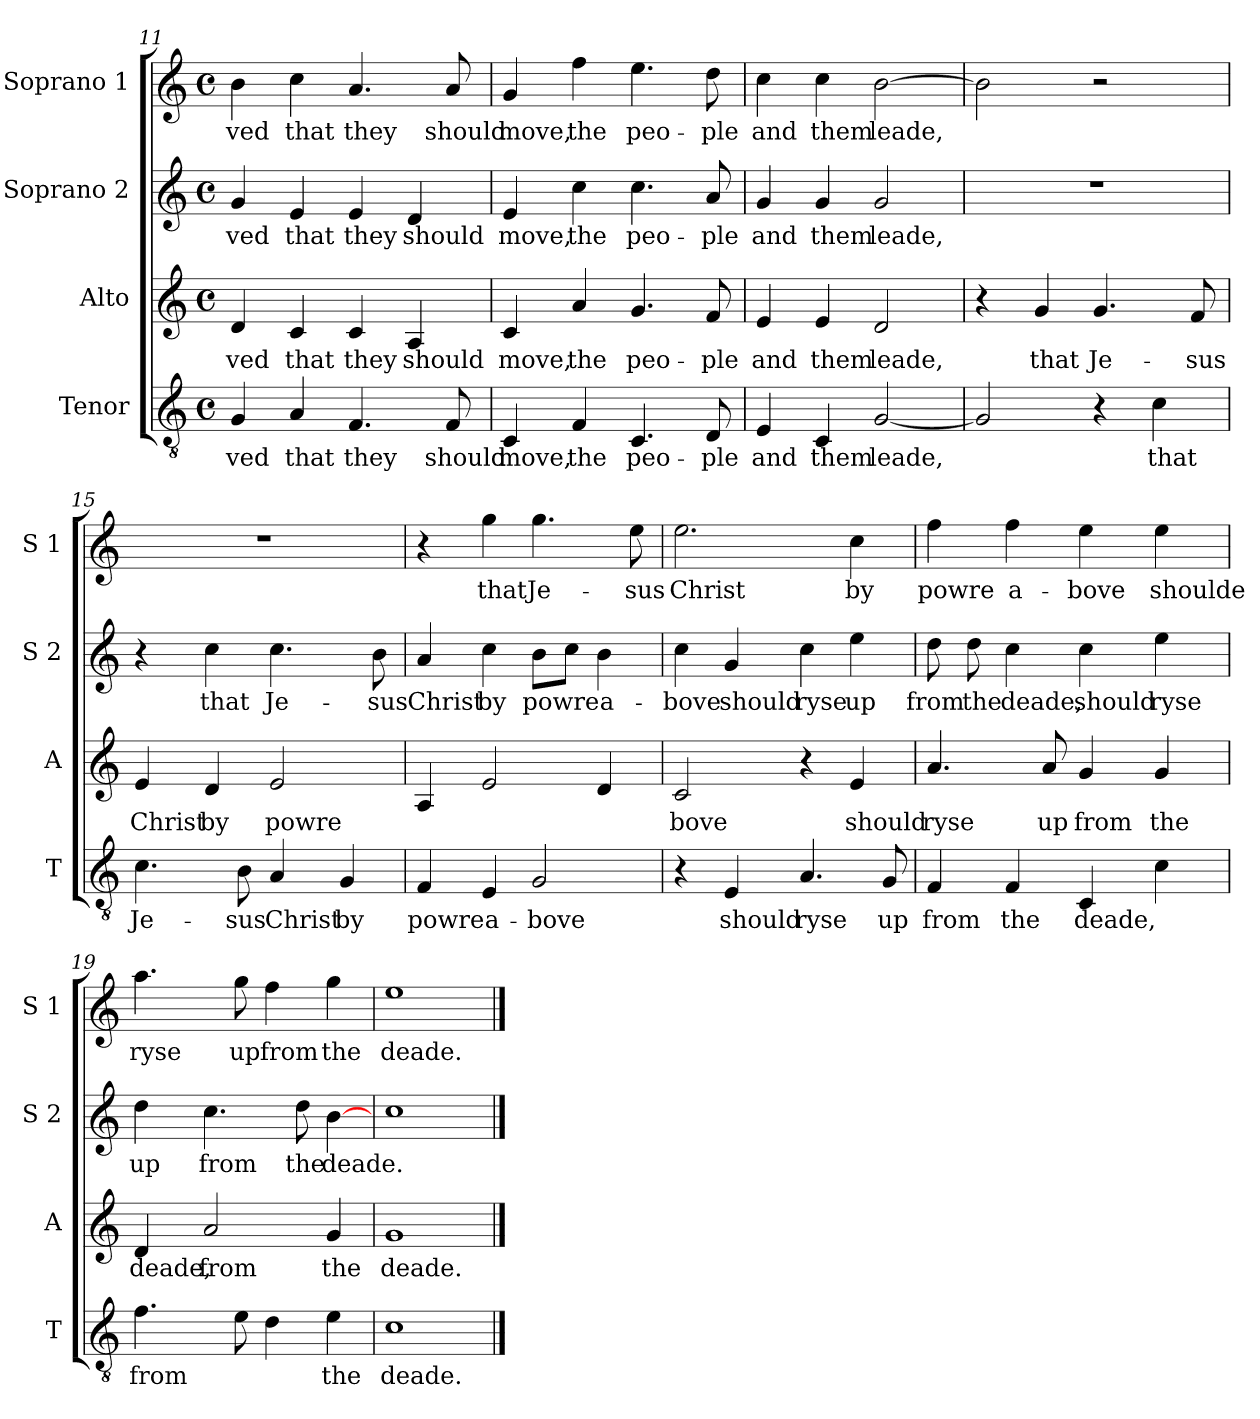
**kern	**text	**kern	**text	**kern	**text	**kern	**text
*part4	*part4	*part3	*part3	*part2	*part2	*part1	*part1
*staff4	*staff4	*staff3	*staff3	*staff2	*staff2	*staff1	*staff1
*I"Tenor	*	*I"Alto	*	*I"Soprano 2	*	*I"Soprano 1	*
*I'T	*	*I'A	*	*I'S 2	*	*I'S 1	*
*clefGv2	*	*clefG2	*	*clefG2	*	*clefG2	*
*k[]	*	*k[]	*	*k[]	*	*k[]	*
*C:	*	*C:	*	*C:	*	*C:	*
*M4/4	*	*M4/4	*	*M4/4	*	*M4/4	*
*met(c)	*	*met(c)	*	*met(c)	*	*met(c)	*
=11	=11	=11	=11	=11	=11	=11	=11
!	!LO:LY:b	!	!LO:LY:b	!	!LO:LY:b	!	!LO:LY:b
4G/	-ved	4d/	-ved	4g/	-ved	4b\	-ved
!	!LO:LY:b	!	!LO:LY:b	!	!LO:LY:b	!	!LO:LY:b
4A/	that	4c/	that	4e/	that	4cc\	that
!	!LO:LY:b	!	!LO:LY:b	!	!LO:LY:b	!	!LO:LY:b
4.F/	they	4c/	they	4e/	they	4.a/	they
!	!	!	!LO:LY:b	!	!LO:LY:b	!	!
.	.	4A/	should	4d/	should	.	.
!	!LO:LY:b	!	!	!	!	!	!LO:LY:b
8F/	should	.	.	.	.	8a/	should
=12	=12	=12	=12	=12	=12	=12	=12
!	!LO:LY:b	!	!LO:LY:b	!	!LO:LY:b	!	!LO:LY:b
4C/	move,	4c/	move,	4e/	move,	4g/	move,
!	!LO:LY:b	!	!LO:LY:b	!	!LO:LY:b	!	!LO:LY:b
4F/	the	4a/	the	4cc\	the	4ff\	the
!	!LO:LY:b	!	!LO:LY:b	!	!LO:LY:b	!	!LO:LY:b
4.C/	peo-	4.g/	peo-	4.cc\	peo-	4.ee\	peo-
!	!LO:LY:b	!	!LO:LY:b	!	!LO:LY:b	!	!LO:LY:b
8D/	-ple	8f/	-ple	8a/	-ple	8dd\	-ple
!!LO:PB:g=z
=13	=13	=13	=13	=13	=13	=13	=13
!	!LO:LY:b	!	!LO:LY:b	!	!LO:LY:b	!	!LO:LY:b
4E/	and	4e/	and	4g/	and	4cc\	and
!	!LO:LY:b	!	!LO:LY:b	!	!LO:LY:b	!	!LO:LY:b
4C/	them	4e/	them	4g/	them	4cc\	them
!	!LO:LY:b	!	!LO:LY:b	!	!LO:LY:b	!	!LO:LY:b
[2G/	leade,	2d/	leade,	2g/	leade,	[2b\	leade,
=14	=14	=14	=14	=14	=14	=14	=14
2G/]	.	4r	.	1r	.	2b\]	.
!	!	!	!LO:LY:b	!	!	!	!
.	.	4g/	that	.	.	.	.
!	!	!	!LO:LY:b	!	!	!	!
4r	.	4.g/	Je-	.	.	2r	.
!	!LO:LY:b	!	!	!	!	!	!
4c\	that	.	.	.	.	.	.
!	!	!	!LO:LY:b	!	!	!	!
.	.	8f/	-sus	.	.	.	.
=15	=15	=15	=15	=15	=15	=15	=15
!	!LO:LY:b	!	!LO:LY:b	!	!	!	!
4.c\	Je-	4e/	Christ	4r	.	1r	.
!	!	!	!LO:LY:b	!	!LO:LY:b	!	!
.	.	4d/	by	4cc\	that	.	.
!	!LO:LY:b	!	!	!	!	!	!
8B\	-sus	.	.	.	.	.	.
!	!LO:LY:b	!	!LO:LY:b	!	!LO:LY:b	!	!
4A/	Christ	2e/	powre	4.cc\	Je-	.	.
!	!LO:LY:b	!	!	!	!	!	!
4G/	by	.	.	.	.	.	.
!	!	!	!	!	!LO:LY:b	!	!
.	.	.	.	8b\	-sus	.	.
=16	=16	=16	=16	=16	=16	=16	=16
!	!LO:LY:b	!	!	!	!LO:LY:b	!	!
4F/	powre	4A/	.	4a/	Christ	4r	.
!	!LO:LY:b	!	!	!	!LO:LY:b	!	!LO:LY:b
4E/	a-	2e/	.	4cc\	by	4gg\	that
!	!LO:LY:b	!	!	!	!LO:LY:b	!	!LO:LY:b
2G/	-bove	.	.	8b\L	powre	4.gg\	Je-
.	.	.	.	8cc\J	.	.	.
!	!	!	!	!	!LO:LY:b	!	!
.	.	4d/	.	4b\	a-	.	.
!	!	!	!	!	!	!	!LO:LY:b
.	.	.	.	.	.	8ee\	-sus
!!LO:LB:g=z
=17	=17	=17	=17	=17	=17	=17	=17
!	!	!	!LO:LY:b	!	!LO:LY:b	!	!LO:LY:b
4r	.	2c/	bove	4cc\	-bove	2.ee\	Christ
!	!LO:LY:b	!	!	!	!LO:LY:b	!	!
4E/	should	.	.	4g/	should	.	.
!	!LO:LY:b	!	!	!	!LO:LY:b	!	!
4.A/	ryse	4r	.	4cc\	ryse	.	.
!	!	!	!LO:LY:b	!	!LO:LY:b	!	!LO:LY:b
.	.	4e/	should	4ee\	up	4cc\	by
!	!LO:LY:b	!	!	!	!	!	!
8G/	up	.	.	.	.	.	.
=18	=18	=18	=18	=18	=18	=18	=18
!	!LO:LY:b	!	!LO:LY:b	!	!LO:LY:b	!	!LO:LY:b
4F/	from	4.a/	ryse	8dd\	from	4ff\	powre
!	!	!	!	!	!LO:LY:b	!	!
.	.	.	.	8dd\	the	.	.
!	!LO:LY:b	!	!	!	!LO:LY:b	!	!LO:LY:b
4F/	the	.	.	4cc\	deade,	4ff\	a-
!	!	!	!LO:LY:b	!	!	!	!
.	.	8a/	up	.	.	.	.
!	!LO:LY:b	!	!LO:LY:b	!	!LO:LY:b	!	!LO:LY:b
4C/	deade,	4g/	from	4cc\	should	4ee\	-bove
!	!	!	!LO:LY:b	!	!LO:LY:b	!	!LO:LY:b
4c\	.	4g/	the	4ee\	ryse	4ee\	shoulde
=19	=19	=19	=19	=19	=19	=19	=19
!	!LO:LY:b	!	!LO:LY:b	!	!LO:LY:b	!	!LO:LY:b
4.f\	from	4d/	deade,	4dd\	up	4.aa\	ryse
!	!	!	!LO:LY:b	!	!LO:LY:b	!	!
.	.	2a/	from	4.cc\	from	.	.
!	!	!	!	!	!	!	!LO:LY:b
8e\	.	.	.	.	.	8gg\	up
!	!	!	!	!	!	!	!LO:LY:b
4d\	.	.	.	.	.	4ff\	from
!	!	!	!	!	!LO:LY:b	!	!
.	.	.	.	8dd\	the	.	.
!	!LO:LY:b	!	!LO:LY:b	!	!LO:LY:b	!	!LO:LY:b
4e\	the	4g/	the	[4b\	deade.	4gg\	the
=20	=20	=20	=20	=20	=20	=20	=20
!	!LO:LY:b	!	!LO:LY:b	!	!	!	!LO:LY:b
1c	deade.	1g	deade.	1cc	.	1ee	deade.
==	==	==	==	==	==	==	==
*-	*-	*-	*-	*-	*-	*-	*-
